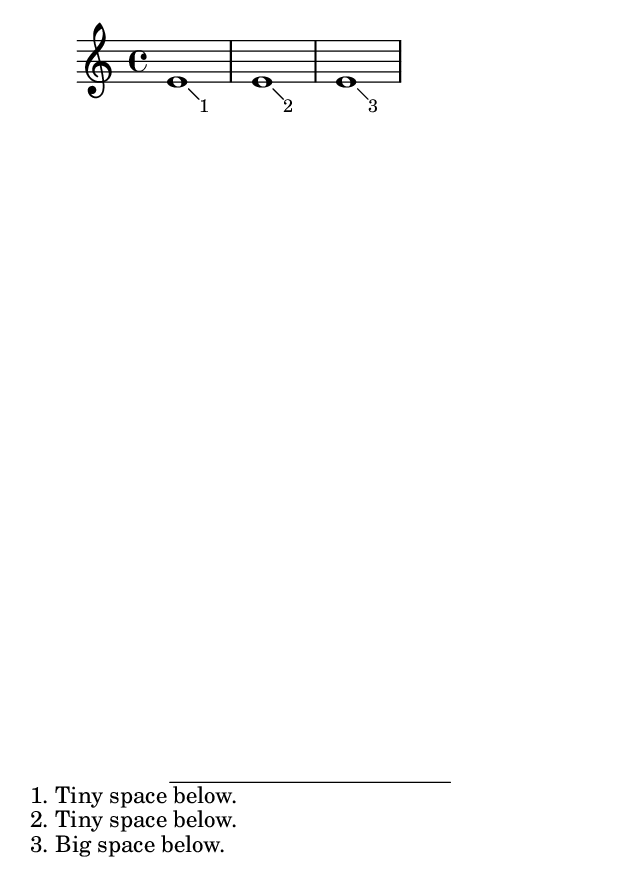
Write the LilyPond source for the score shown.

\version "2.16.0"
\header {
  texidoc = "The padding between a footnote and the footer can be tweaked."
}

% TODO: then why isn't it tweaked?

#(set-default-paper-size "a6")

\book {

  \relative c' {
    \footnote
                  \markup { \tiny 1 }
                  #'(1 . -1)
                  \markup { 1. Tiny space below. }
    e1

    \footnote
                  \markup { \tiny 2 }
                  #'(1 . -1)
                  \markup { 2. Tiny space below. }
    e1

    \footnote
                  \markup { \tiny 3 }
                  #'(1 . -1)
                  \markup { 3. Big space below. }
    e1
}}
